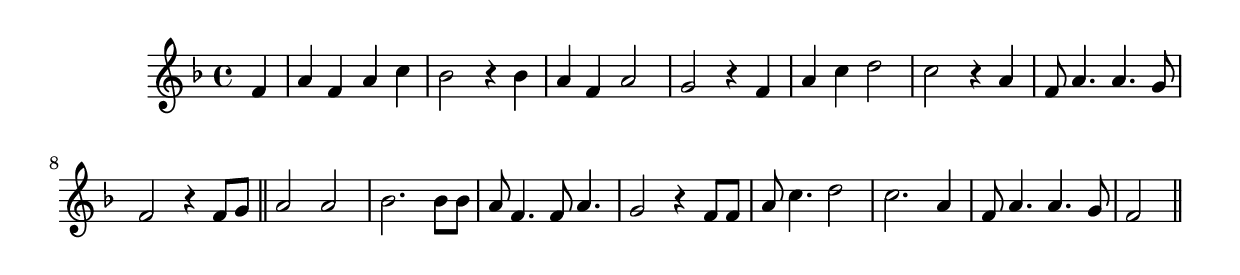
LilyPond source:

\version "2.14.0"
%{\header {
  title = "My Father, How Long? (Florida)"
  composer = "anonymous"
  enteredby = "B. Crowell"
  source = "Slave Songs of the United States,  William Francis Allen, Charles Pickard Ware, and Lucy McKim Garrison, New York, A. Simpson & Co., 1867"
}%}
\score{{\key f \major
\time 4/4
%{\tempo 4=110
%}\relative f' {
  \partial 4
  f4 |
  a4 f a c | bes2 r4 bes | a4 f a2 | g2 r4 f | a4 c d2 | c2 r4 a4 | f8 a4. a4. g8 | f2 r4 f8 g \bar "||"
  a2 a2 | bes2. bes8 bes | a8 f4. f8 a4. | g2 r4 f8 f | a8 c4. d2 | c2. a4 | f8 a4. a4. g8 f2 
  \bar "||"
}}}
